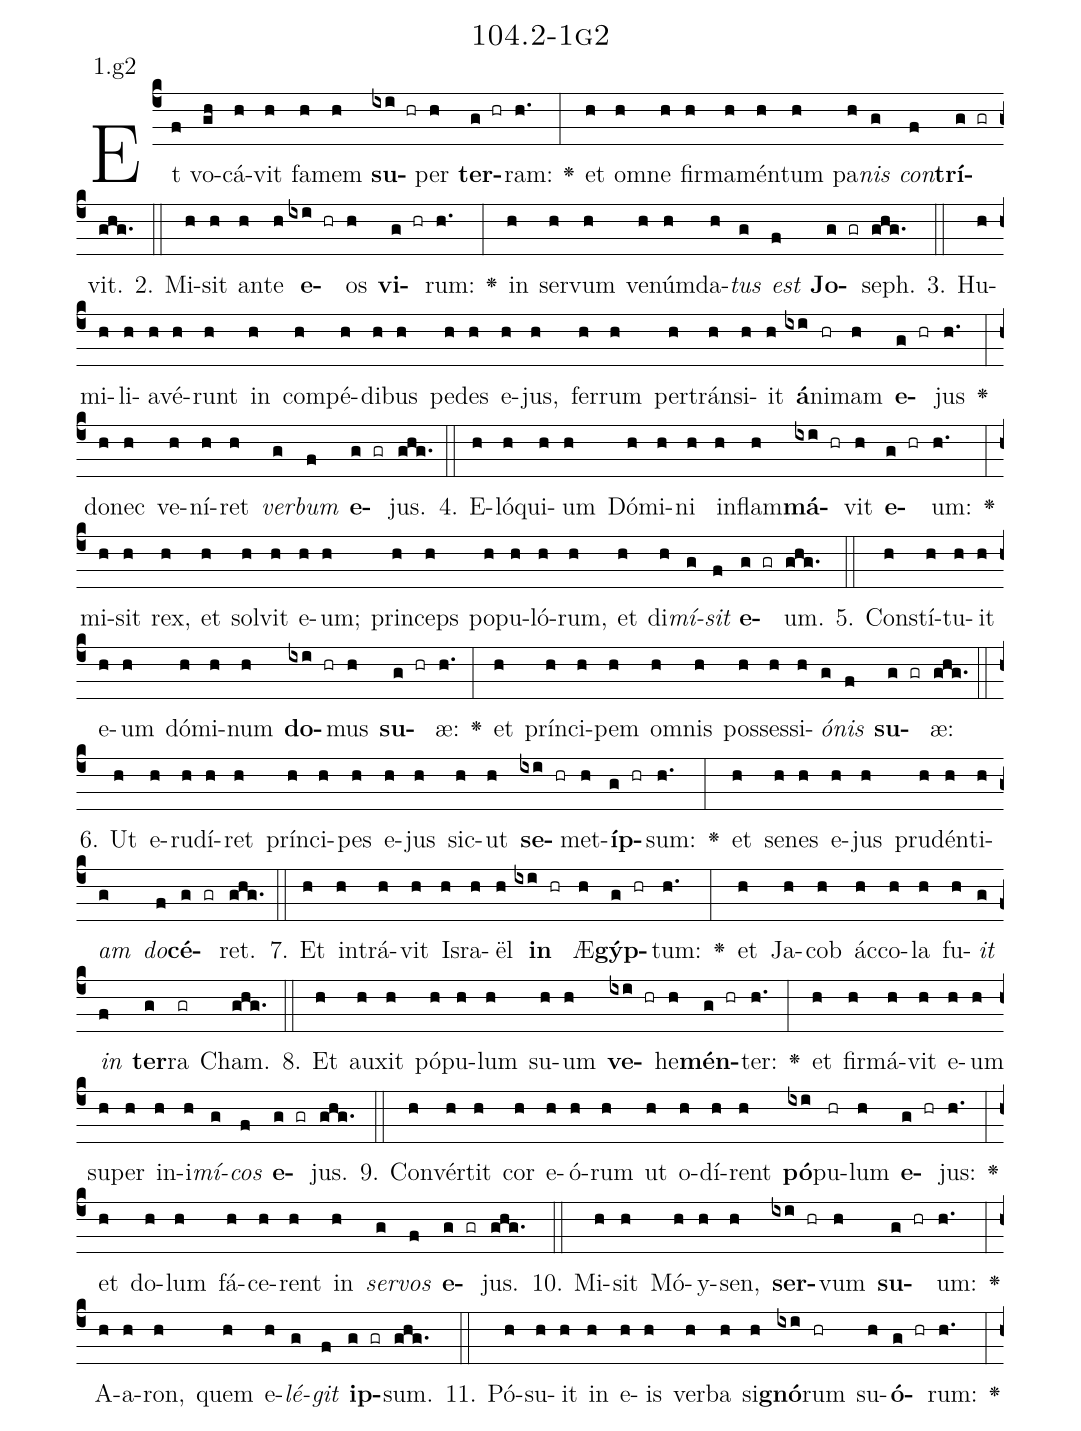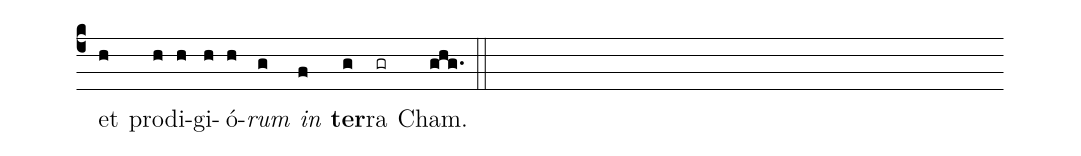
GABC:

name: 104.2-1g2;
annotation: 1.g2;
%%
(c4)Et(f) vo(gh)cá(h)vit(h) fa(h)mem(h) <b>su</b>(ixi hr)per(h) <b>ter</b>(g hr)ram:(h.) <v>\greheightstar</v>(:) et(h) om(h)ne(h) fir(h)ma(h)mén(h)tum(h) pa(h)<i>nis</i>(g) <i>con</i>(f)<b>trí</b>(g gr)vit.(ghg.) (::)
2. Mi(h)sit(h) an(h)te(h) <b>e</b>(ixi hr)os(h) <b>vi</b>(g hr)rum:(h.) <v>\greheightstar</v>(:) in(h) ser(h)vum(h) ve(h)núm(h)da(h)<i>tus</i>(g) <i>est</i>(f) <b>Jo</b>(g gr)seph.(ghg.) (::)
3. Hu(h)mi(h)li(h)a(h)vé(h)runt(h) in(h) com(h)pé(h)di(h)bus(h) pe(h)des(h) e(h)jus,(h) fer(h)rum(h) per(h)tráns(h)i(h)it(h) <b>á</b>(ixi)ni(hr)mam(h) <b>e</b>(g hr)jus(h.) <v>\greheightstar</v>(:) do(h)nec(h) ve(h)ní(h)ret(h) <i>ver</i>(g)<i>bum</i>(f) <b>e</b>(g gr)jus.(ghg.) (::)
4. E(h)ló(h)qui(h)um(h) Dó(h)mi(h)ni(h) in(h)flam(h)<b>má</b>(ixi hr)vit(h) <b>e</b>(g hr)um:(h.) <v>\greheightstar</v>(:) mi(h)sit(h) rex,(h) et(h) sol(h)vit(h) e(h)um;(h) prin(h)ceps(h) po(h)pu(h)ló(h)rum,(h) et(h) di(h)<i>mí</i>(g)<i>sit</i>(f) <b>e</b>(g gr)um.(ghg.) (::)
5. Con(h)stí(h)tu(h)it(h) e(h)um(h) dó(h)mi(h)num(h) <b>do</b>(ixi hr)mus(h) <b>su</b>(g hr)æ:(h.) <v>\greheightstar</v>(:) et(h) prín(h)ci(h)pem(h) om(h)nis(h) pos(h)ses(h)si(h)<i>ó</i>(g)<i>nis</i>(f) <b>su</b>(g gr)æ:(ghg.) (::)
6. Ut(h) e(h)ru(h)dí(h)ret(h) prín(h)ci(h)pes(h) e(h)jus(h) sic(h)ut(h) <b>se</b>(ixi hr)met(h)<b>íp</b>(g hr)sum:(h.) <v>\greheightstar</v>(:) et(h) se(h)nes(h) e(h)jus(h) pru(h)dén(h)ti(h)<i>am</i>(g) <i>do</i>(f)<b>cé</b>(g gr)ret.(ghg.) (::)
7. Et(h) in(h)trá(h)vit(h) Is(h)ra(h)ël(h) <b>in</b>(ixi hr) Æ(h)<b>gýp</b>(g hr)tum:(h.) <v>\greheightstar</v>(:) et(h) Ja(h)cob(h) ác(h)co(h)la(h) fu(h)<i>it</i>(g) <i>in</i>(f) <b>ter</b>(g)ra(gr) Cham.(ghg.) (::)
8. Et(h) au(h)xit(h) pó(h)pu(h)lum(h) su(h)um(h) <b>ve</b>(ixi hr)he(h)<b>mén</b>(g hr)ter:(h.) <v>\greheightstar</v>(:) et(h) fir(h)má(h)vit(h) e(h)um(h) su(h)per(h) in(h)i(h)<i>mí</i>(g)<i>cos</i>(f) <b>e</b>(g gr)jus.(ghg.) (::)
9. Con(h)vér(h)tit(h) cor(h) e(h)ó(h)rum(h) ut(h) o(h)dí(h)rent(h) <b>pó</b>(ixi)pu(hr)lum(h) <b>e</b>(g hr)jus:(h.) <v>\greheightstar</v>(:) et(h) do(h)lum(h) fá(h)ce(h)rent(h) in(h) <i>ser</i>(g)<i>vos</i>(f) <b>e</b>(g gr)jus.(ghg.) (::)
10. Mi(h)sit(h) Mó(h)y(h)sen,(h) <b>ser</b>(ixi hr)vum(h) <b>su</b>(g hr)um:(h.) <v>\greheightstar</v>(:) A(h)a(h)ron,(h) quem(h) e(h)<i>lé</i>(g)<i>git</i>(f) <b>ip</b>(g gr)sum.(ghg.) (::)
11. Pó(h)su(h)it(h) in(h) e(h)is(h) ver(h)ba(h) si(h)<b>gnó</b>(ixi)rum(hr) su(h)<b>ó</b>(g hr)rum:(h.) <v>\greheightstar</v>(:) et(h) prod(h)i(h)gi(h)ó(h)<i>rum</i>(g) <i>in</i>(f) <b>ter</b>(g)ra(gr) Cham.(ghg.) (::)
